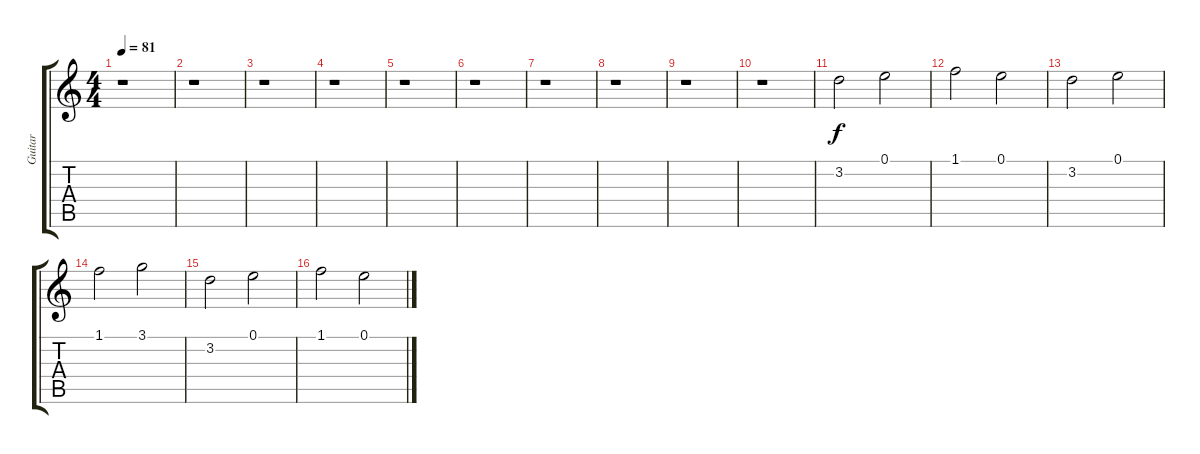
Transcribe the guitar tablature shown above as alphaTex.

\track ("Guitar" "Guitar") {instrument acousticguitarsteel}
\staff {score tabs}
\tuning (E4 B3 G3 D3 A2 E2) {hide}
\ts (4 4)
\tempo 81
\clef g2
\ks c
r.1{dy f} |
r.1 |
r.1 |
r.1 |
r.1 |
r.1 |
r.1 |
r.1 |
r.1 |
r.1 |
3.2.2 0.1.2 |
1.1.2 0.1.2 |
3.2.2 0.1.2 |
1.1.2 3.1.2 |
3.2.2 0.1.2 |
1.1.2 0.1.2
